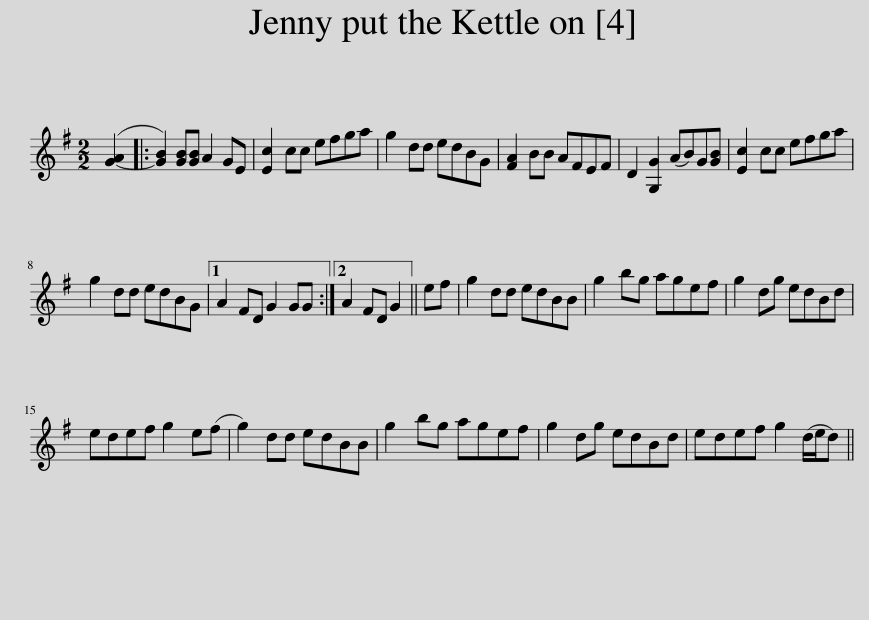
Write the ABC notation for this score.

X:1
L:1/8
M:2/2
I:linebreak $
K:G
V:1 treble
V:1
 ([G-A]2 |: [GB]2) [GB][GB] A2 GE | [Ec]2 cc efga | g2 dd edBG | [FA]2 BB AFEF | %5
 D2 [G,G]2 (AB)G[GB] | [Ec]2 cc efga |$ g2 dd edBG |1 A2 FD G2 GG :|2 A2 FD G2 || %10
 ef | g2 dd edBB | g2 bg agef | g2 dg edBd |$ edef g2 e(f | %15
 g2) dd edBB | g2 bg agef | g2 dg edBd | edef g2 (d/e/d) || %19
